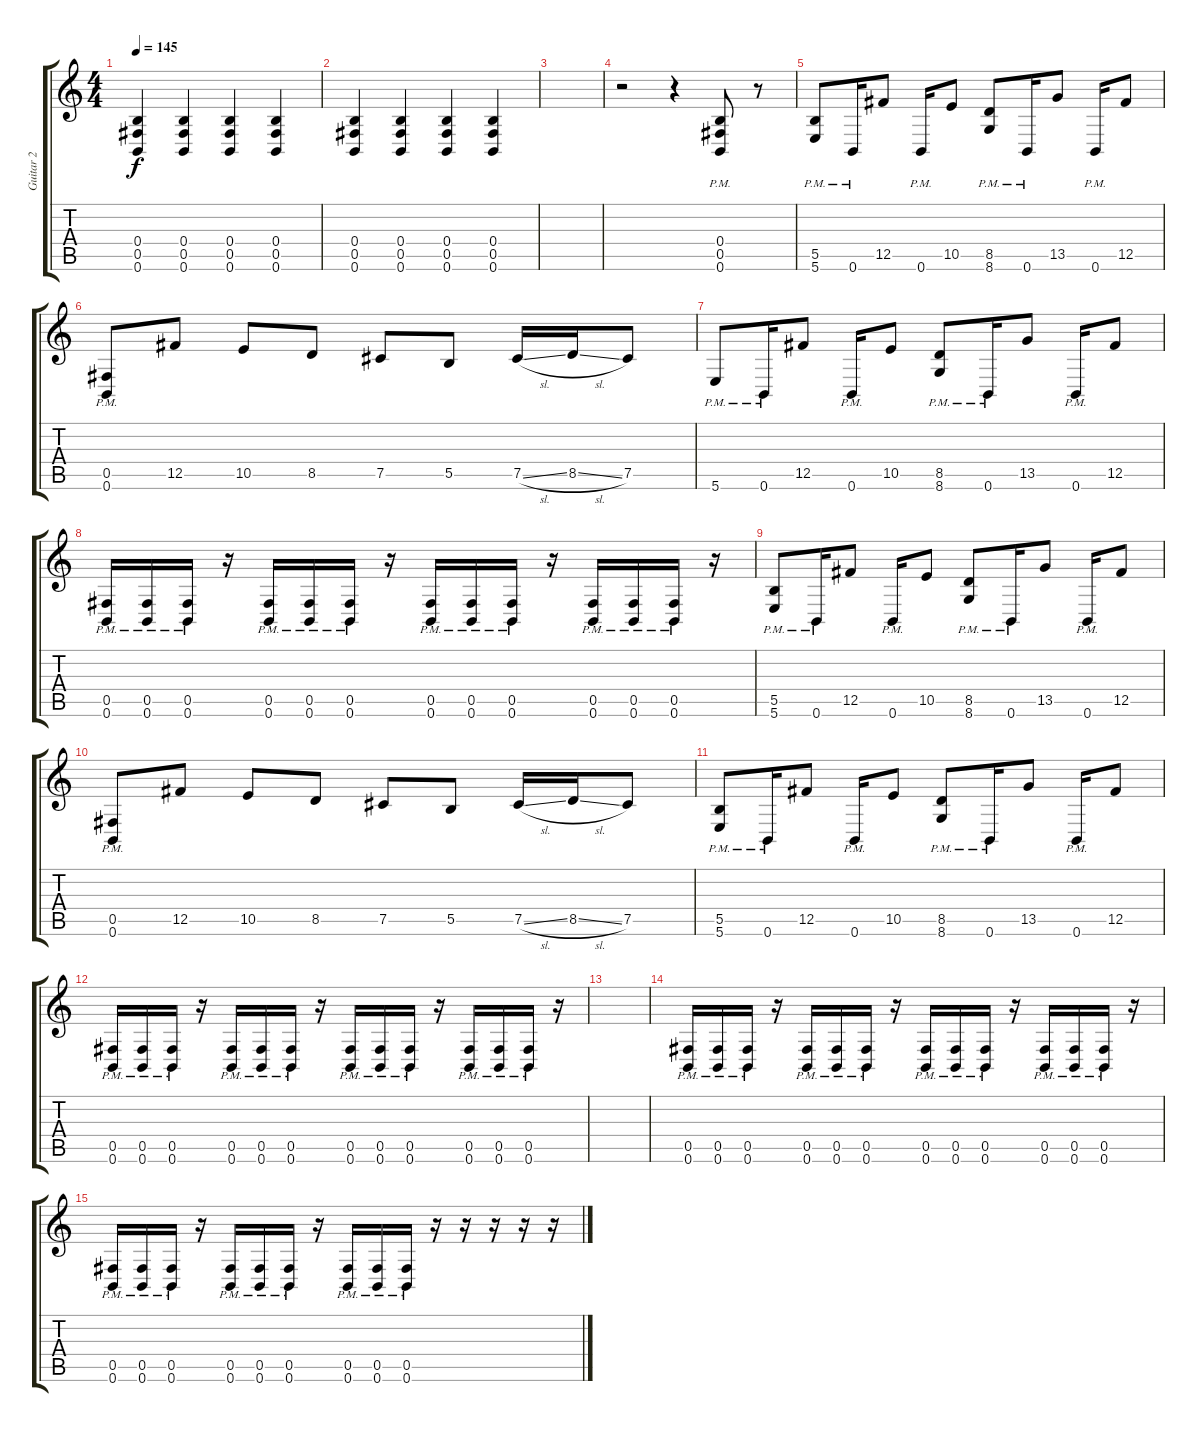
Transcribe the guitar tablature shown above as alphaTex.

\track ("Guitar 2" "Guitar 2") {instrument distortionguitar}
\staff {score tabs}
\tuning (Db4 Ab3 E3 B2 Gb2 B1) {hide}
\ts (4 4)
\tempo 145
\clef g2
\ks c
(0.4 0.5 0.6).4{dy f} (0.4 0.5 0.6).4 (0.4 0.5 0.6).4 (0.4 0.5 0.6).4 |
(0.4 0.5 0.6).4 (0.4 0.5 0.6).4 (0.4 0.5 0.6).4 (0.4 0.5 0.6).4 |
|
r.2 r.4 (0.4{pm} 0.5{pm} 0.6{pm}).8 r.8 |
(5.5{pm} 5.6{pm}).8 0.6{pm}.16 12.5.8 0.6{pm}.16 10.5.8 (8.5{pm} 8.6{pm}).8 0.6{pm}.16 13.5.8 0.6{pm}.16 12.5.8 |
(0.5{pm} 0.6{pm}).8 12.5.8 10.5.8 8.5.8 7.5.8 5.5.8 7.5{sl}.16 8.5{sl}.16 7.5.8 |
5.6{pm}.8 0.6{pm}.16 12.5.8 0.6{pm}.16 10.5.8 (8.5{pm} 8.6).8 0.6{pm}.16 13.5.8 0.6{pm}.16 12.5.8 |
(0.5{pm} 0.6{pm}).16 (0.5{pm} 0.6{pm}).16 (0.5{pm} 0.6{pm}).16 r.16 (0.5{pm} 0.6{pm}).16 (0.5{pm} 0.6{pm}).16 (0.5{pm} 0.6{pm}).16 r.16 (0.5{pm} 0.6{pm}).16 (0.5{pm} 0.6{pm}).16 (0.5{pm} 0.6{pm}).16 r.16 (0.5{pm} 0.6{pm}).16 (0.5{pm} 0.6{pm}).16 (0.5{pm} 0.6{pm}).16 r.16 |
(5.5{pm} 5.6{pm}).8 0.6{pm}.16 12.5.8 0.6{pm}.16 10.5.8 (8.5{pm} 8.6).8 0.6{pm}.16 13.5.8 0.6{pm}.16 12.5.8 |
(0.5{pm} 0.6{pm}).8 12.5.8 10.5.8 8.5.8 7.5.8 5.5.8 7.5{sl}.16 8.5{sl}.16 7.5.8 |
(5.5{pm} 5.6{pm}).8 0.6{pm}.16 12.5.8 0.6{pm}.16 10.5.8 (8.5{pm} 8.6).8 0.6{pm}.16 13.5.8 0.6{pm}.16 12.5.8 |
(0.5{pm} 0.6{pm}).16 (0.5{pm} 0.6{pm}).16 (0.5{pm} 0.6{pm}).16 r.16 (0.5{pm} 0.6{pm}).16 (0.5{pm} 0.6{pm}).16 (0.5{pm} 0.6{pm}).16 r.16 (0.5{pm} 0.6{pm}).16 (0.5{pm} 0.6{pm}).16 (0.5{pm} 0.6{pm}).16 r.16 (0.5{pm} 0.6{pm}).16 (0.5{pm} 0.6{pm}).16 (0.5{pm} 0.6{pm}).16 r.16 |
|
(0.5{pm} 0.6{pm}).16 (0.5{pm} 0.6{pm}).16 (0.5{pm} 0.6{pm}).16 r.16 (0.5{pm} 0.6{pm}).16 (0.5{pm} 0.6{pm}).16 (0.5{pm} 0.6{pm}).16 r.16 (0.5{pm} 0.6{pm}).16 (0.5{pm} 0.6{pm}).16 (0.5{pm} 0.6{pm}).16 r.16 (0.5{pm} 0.6{pm}).16 (0.5{pm} 0.6{pm}).16 (0.5{pm} 0.6{pm}).16 r.16 |
(0.5{pm} 0.6{pm}).16 (0.5{pm} 0.6{pm}).16 (0.5{pm} 0.6{pm}).16 r.16 (0.5{pm} 0.6{pm}).16 (0.5{pm} 0.6{pm}).16 (0.5{pm} 0.6{pm}).16 r.16 (0.5{pm} 0.6{pm}).16 (0.5{pm} 0.6{pm}).16 (0.5{pm} 0.6{pm}).16 r.16 r.16 r.16 r.16 r.16
